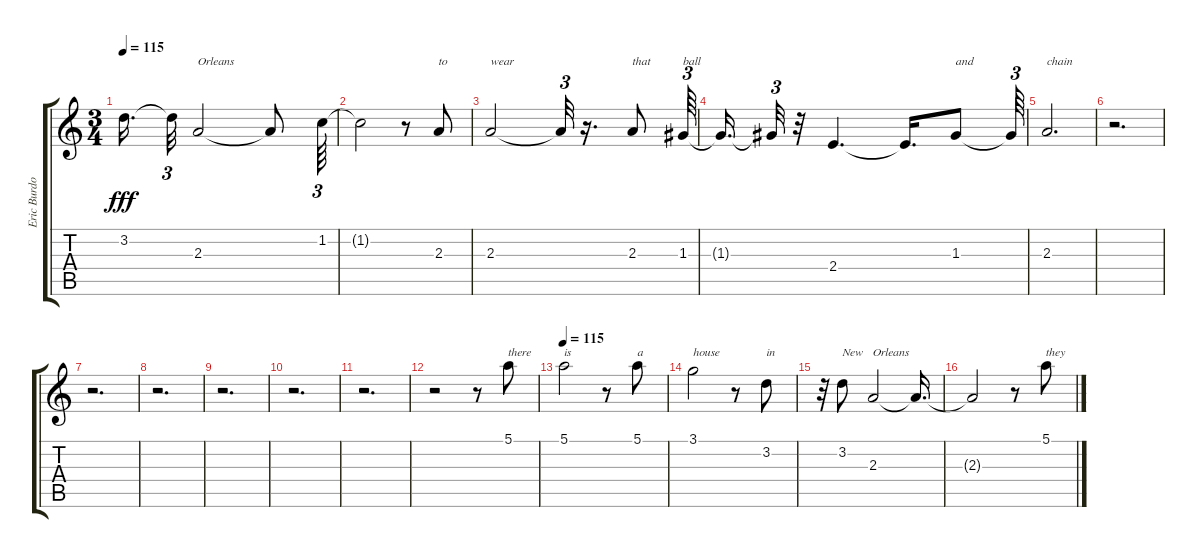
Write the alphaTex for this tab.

\track ("Eric Burdon" "Eric Burdo") {instrument electricguitarjazz}
\staff {score tabs}
\tuning (E4 B3 G3 D3 A2 E2) {hide}
\ts (3 4)
\tempo 115
\clef g2
\ks c
3.2{t}.16{d dy fff} 3.2{t}.32{tu (3 2)} 2.3.2{txt "Orleans"} 2.3{t}.8 1.2.64{tu (3 2)} |
1.2{t}.2 r.8 2.3.8{txt "to"} |
2.3.2{txt "wear"} 2.3{t}.32{tu (3 2)} r.16{d} 2.3.8{txt "that"} 1.3.64{tu (3 2) txt "ball"} |
1.3{t}.16{d} 1.3{t}.32{tu (3 2)} r.32 2.4.4{d} 2.4{t}.16{d} 1.3.8{txt "and"} 1.3{t}.64{tu (3 2)} |
2.3.2{d txt "chain"} |
r.2{d} |
r.2{d} |
r.2{d} |
r.2{d} |
r.2{d} |
r.2{d} |
r.2 r.8 5.1.8{txt "there"} |
\tempo 115
5.1.2{txt "is"} r.8 5.1.8{txt "a"} |
3.1.2{txt "house"} r.8 3.2.8{txt "in"} |
r.32 3.2.8{txt "New"} 2.3.2{txt "Orleans"} 2.3{t}.16{d} |
2.3{t}.2 r.8 5.1.8{txt "they"}
